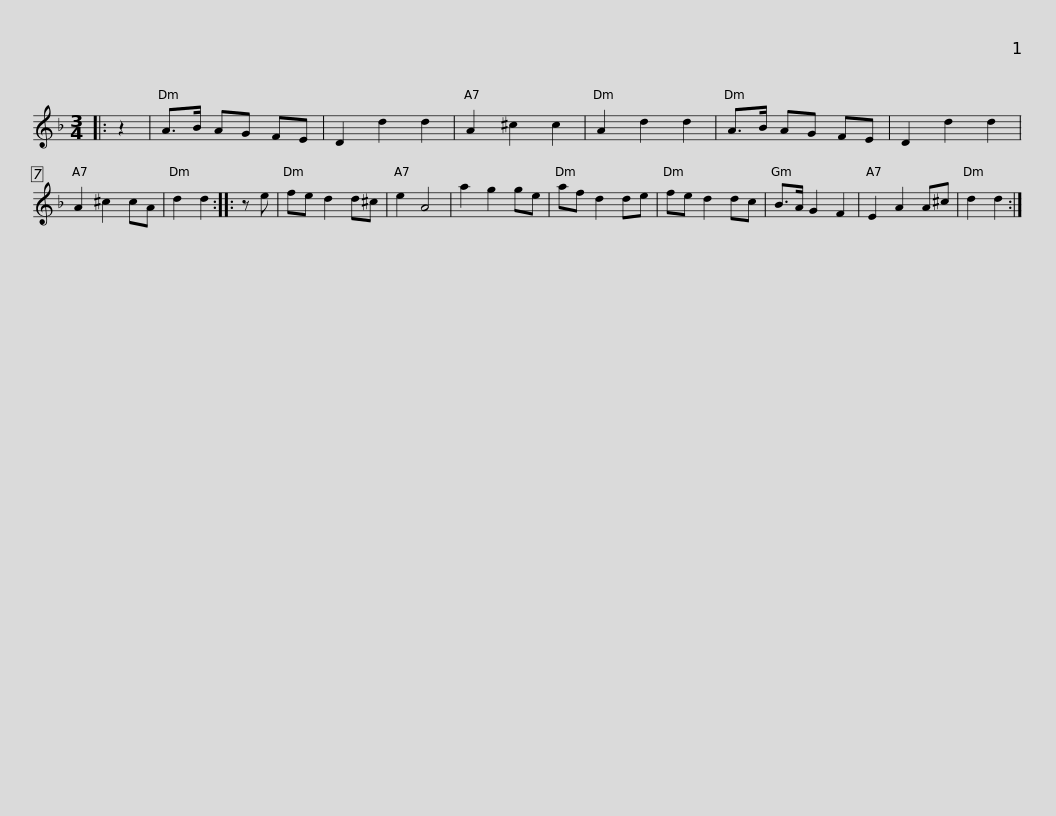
X:1
L:1/8
M:3/4
I:linebreak $
K:Dmin
V:1 treble
V:1
|: z2 | A>B AG FE | D2 d2 d2 | A2 ^c2 c2 | A2 d2 d2 | %5
 A>B AG FE | D2 d2 d2 | A2 ^c2 cA | d2 d2 :: z e |$ %10
 fe d2 d^c | e2 A4 | a2 g2 ge | af d2 de | fe d2 dc | %15
 B>A G2 F2 | E2 A2 A^c | d2 d2 :| %18
